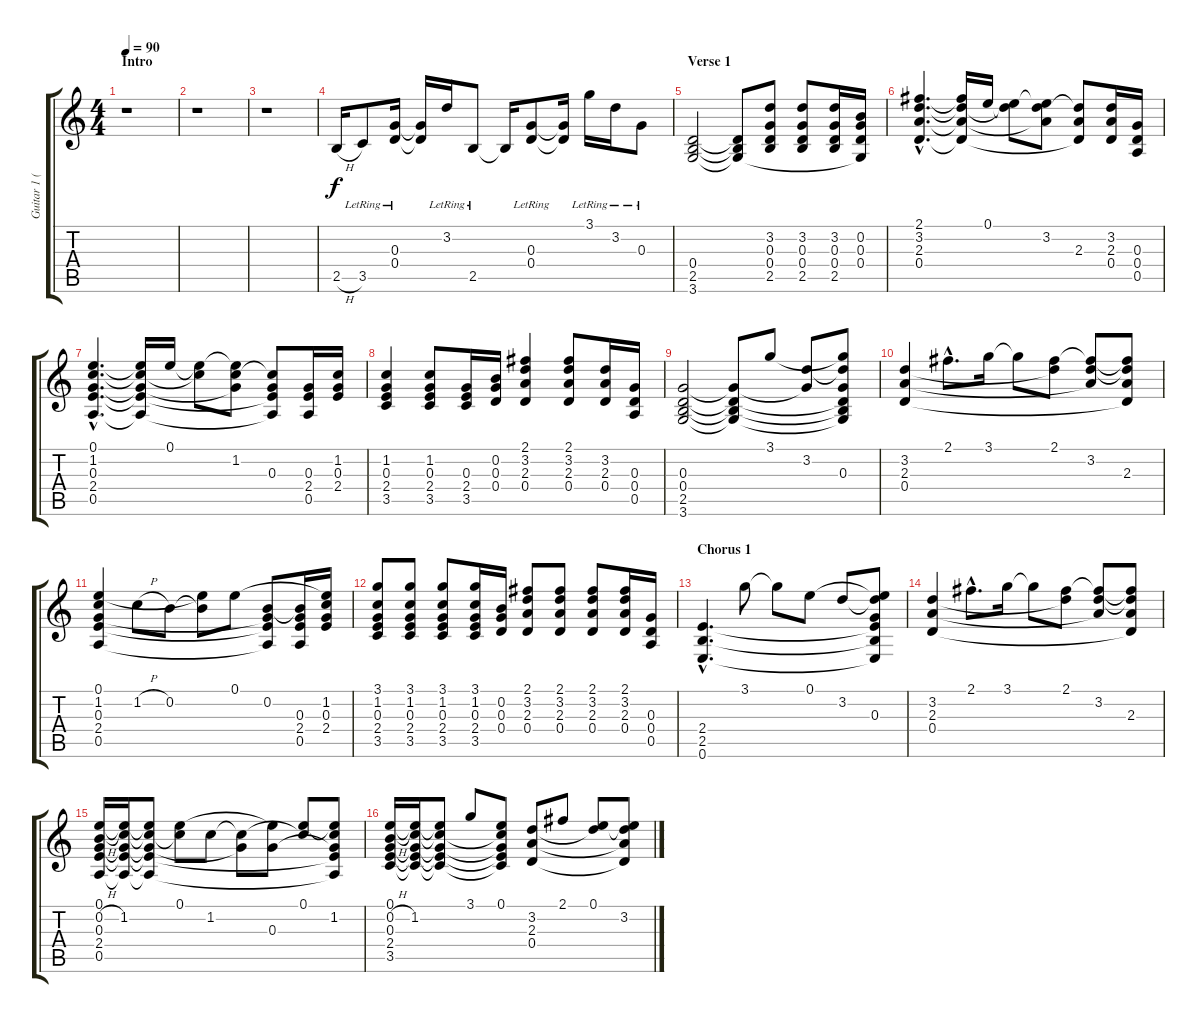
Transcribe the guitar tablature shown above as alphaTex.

\track ("Guitar 1 (Noel)" "Guitar 1 (") {instrument overdrivenguitar}
\staff {score tabs}
\tuning (E4 B3 G3 D3 A2 E2) {hide}
\ts (4 4)
\section ("" "Intro")
\tempo 90
\clef g2
\ks c
r.1{dy f instrument overdrivenguitar} |
r.1 |
r.1 |
2.5{h}.16 3.5{lr}.8 (0.3{lr} 0.4{lr}).16 (0.3{t} 0.4{t}).16 3.2{lr}.16 2.5{lr}.8 2.5{t}.16 (0.3{lr} 0.4{lr}).8 (0.3{t} 0.4{t}).16 3.1{lr}.16 3.2{lr}.16 0.3{lr}.8 |
\section ("" "Verse 1")
(0.4 2.5 3.6).2 (0.4{t} 2.5{t} 3.6{t}).8 (3.2 0.3 0.4 2.5).8 (3.2 0.3 0.4 2.5).8 (3.2 0.3 0.4 2.5).16 (0.2 0.3 0.4 3.6{t}).16 |
(2.1{hac} 3.2{hac} 2.3{hac} 0.4{hac}).4{d} (2.1{t} 3.2{t} 2.3{t} 0.4{t}).16 0.1.16 (0.1{t} 3.2{t}).8 (0.1{t} 3.2 2.3{t}).8 (3.2{t} 2.3 0.4{t}).8 (3.2 2.3 0.4).16 (0.3 0.4 0.5).16 |
(0.1{hac} 1.2{hac} 0.3{hac} 2.4{hac} 0.5{hac}).4{d} (0.1{t} 1.2{t} 0.3{t} 2.4{t} 0.5{t}).16 0.1.16 (0.1{t} 1.2{t}).8 (0.1{t} 1.2 0.3{t}).8 (1.2{t} 0.3 2.4{t} 0.5{t}).8 (0.3 2.4 0.5).16 (1.2 0.3 2.4).16 |
(1.2 0.3 2.4 3.5).4 (1.2 0.3 2.4 3.5).8 (0.3 2.4 3.5).16 (0.2 0.3 0.4).16 (2.1 3.2 2.3 0.4).4 (2.1 3.2 2.3 0.4).8 (3.2 2.3 0.4).16 (0.3 0.4 0.5).16 |
(0.3 0.4 2.5 3.6).2 (0.3{t} 0.4{t} 2.5{t} 3.6{t}).8 3.1.8 (3.2 0.3{t}).8 (3.1{t} 3.2{t} 0.3 0.4{t} 2.5{t} 3.6{t}).8 |
(3.2 2.3 0.4).4 2.1{hac}.8{d} 3.1.16 3.1{t}.8 (2.1 3.2{t}).8 (2.1{t} 3.2 2.3{t}).8 (2.1{t} 3.2{t} 2.3 0.4{t}).8 |
(0.1 1.2 0.3 2.4 0.5).4 1.2{h}.8 0.2.8 (0.1{t} 0.2{t}).8 0.1.8 (0.2 0.3{t} 2.4{t} 0.5{t}).8 (0.2{t} 0.3 2.4 0.5).16 (0.1{t} 1.2 0.3 2.4).16 |
(3.1 1.2 0.3 2.4 3.5).8 (3.1 1.2 0.3 2.4 3.5).8 (3.1 1.2 0.3 2.4 3.5).8 (3.1 1.2 0.3 2.4 3.5).16 (0.2 0.3 0.4).16 (2.1 3.2 2.3 0.4).8 (2.1 3.2 2.3 0.4).8 (2.1 3.2 2.3 0.4).8 (2.1 3.2 2.3 0.4).16 (0.3 0.4 0.5).16 |
\section ("" "Chorus 1")
(2.4{hac} 2.5{hac} 0.6{hac}).4{d} 3.1.8 3.1{t}.8 0.1.8 3.2.8 (0.1{t} 3.2{t} 0.3 2.4{t} 2.5{t} 0.6{t}).8 |
(3.2 2.3 0.4).4 2.1{hac}.8{d} 3.1.16 3.1{t}.8 (2.1 3.2{t}).8 (2.1{t} 3.2 2.3{t}).8 (2.1{t} 3.2{t} 2.3 0.4{t}).8 |
(0.1 0.2{h} 0.3 2.4 0.5).16 (0.1{t} 1.2 0.3{t} 2.4{t} 0.5{t}).16 (0.1{t} 1.2{t} 0.3{t} 2.4{t} 0.5{t}).8 (0.1 1.2{t}).8 1.2.8 (1.2{t} 0.3{t}).8 (0.1{t} 0.3).8 (0.1 1.2{t}).8 (0.1{t} 1.2 0.3{t} 2.4{t} 0.5{t}).8 |
(0.1 0.2{h} 0.3 2.4 3.5).16 (0.1{t} 1.2 0.3{t} 2.4{t} 3.5{t}).16 (0.1{t} 1.2{t} 0.3{t} 2.4{t} 3.5{t}).8 3.1.8 (0.1 1.2{t} 0.3{t} 2.4{t} 3.5{t}).8 (3.2 2.3 0.4).8 2.1.8 (0.1 3.2{t}).8 (0.1{t} 3.2 2.3{t} 0.4{t}).8
